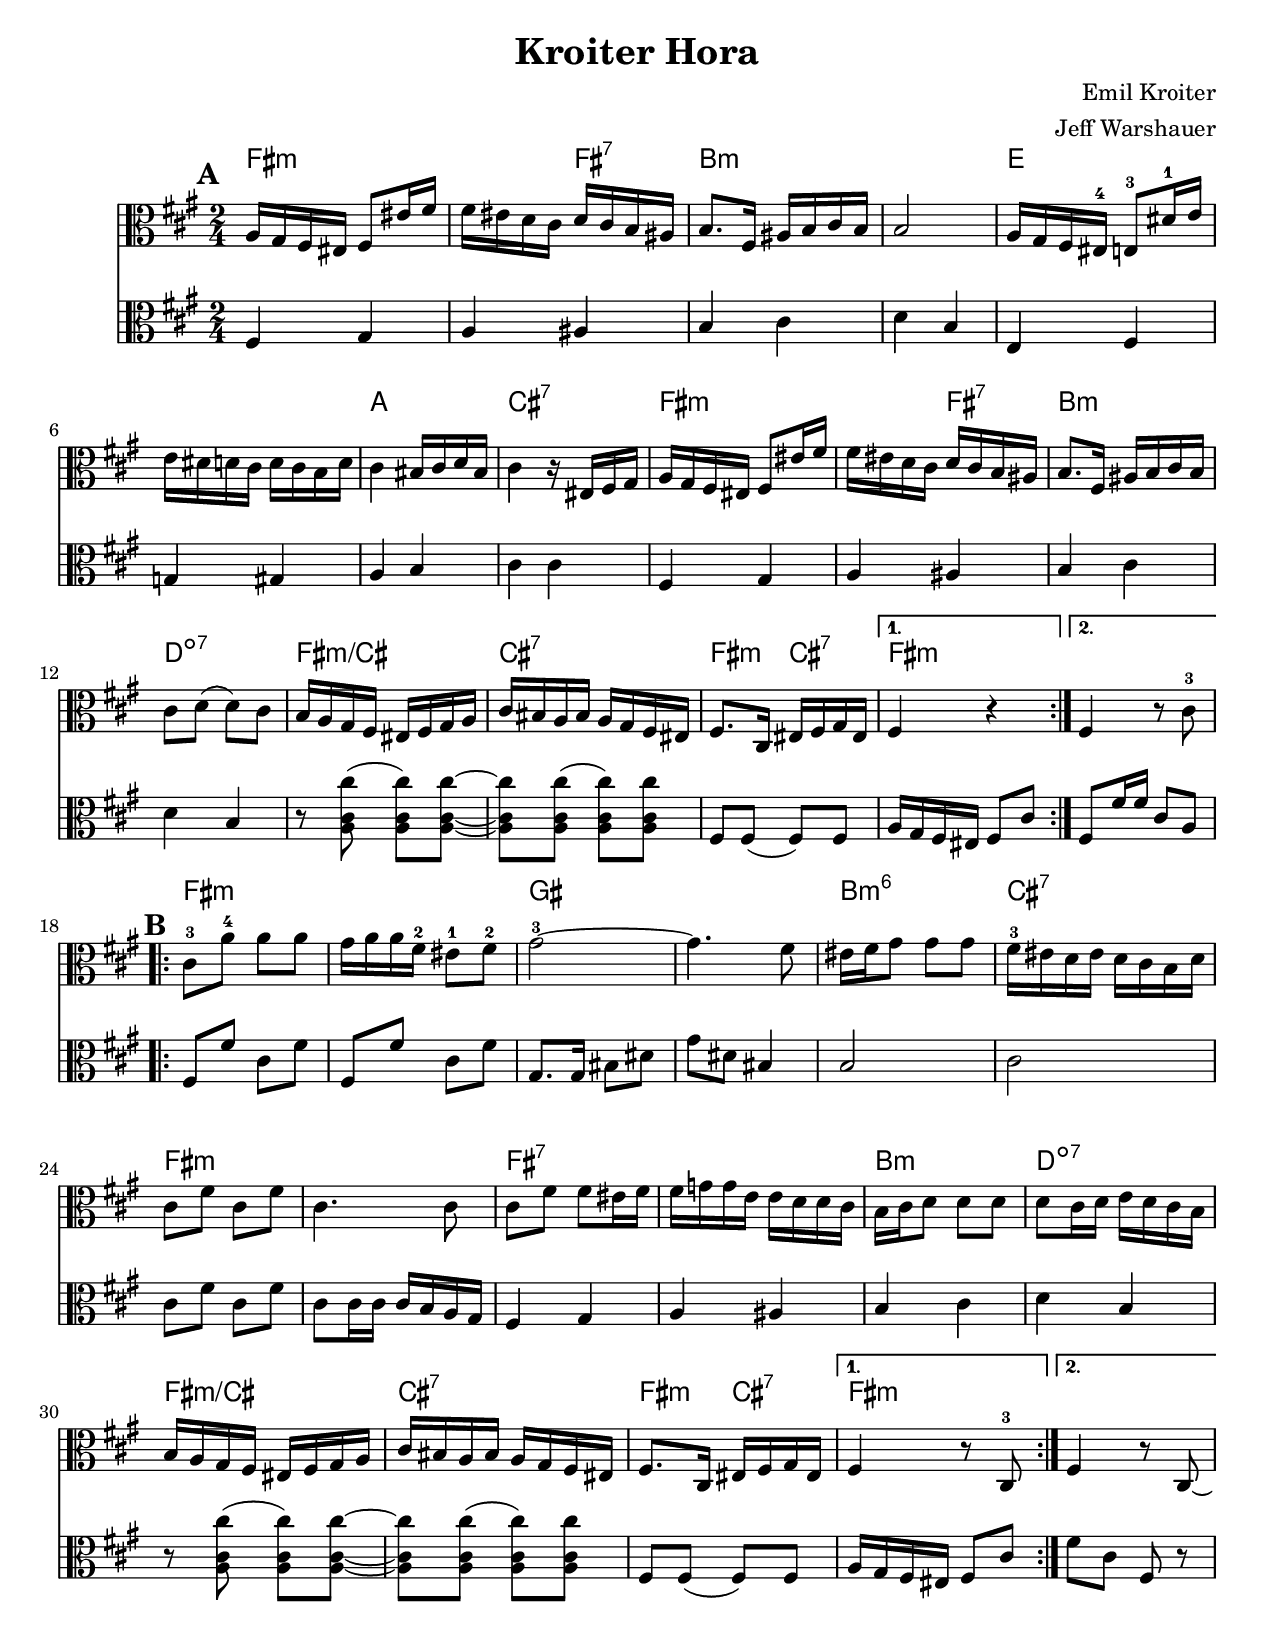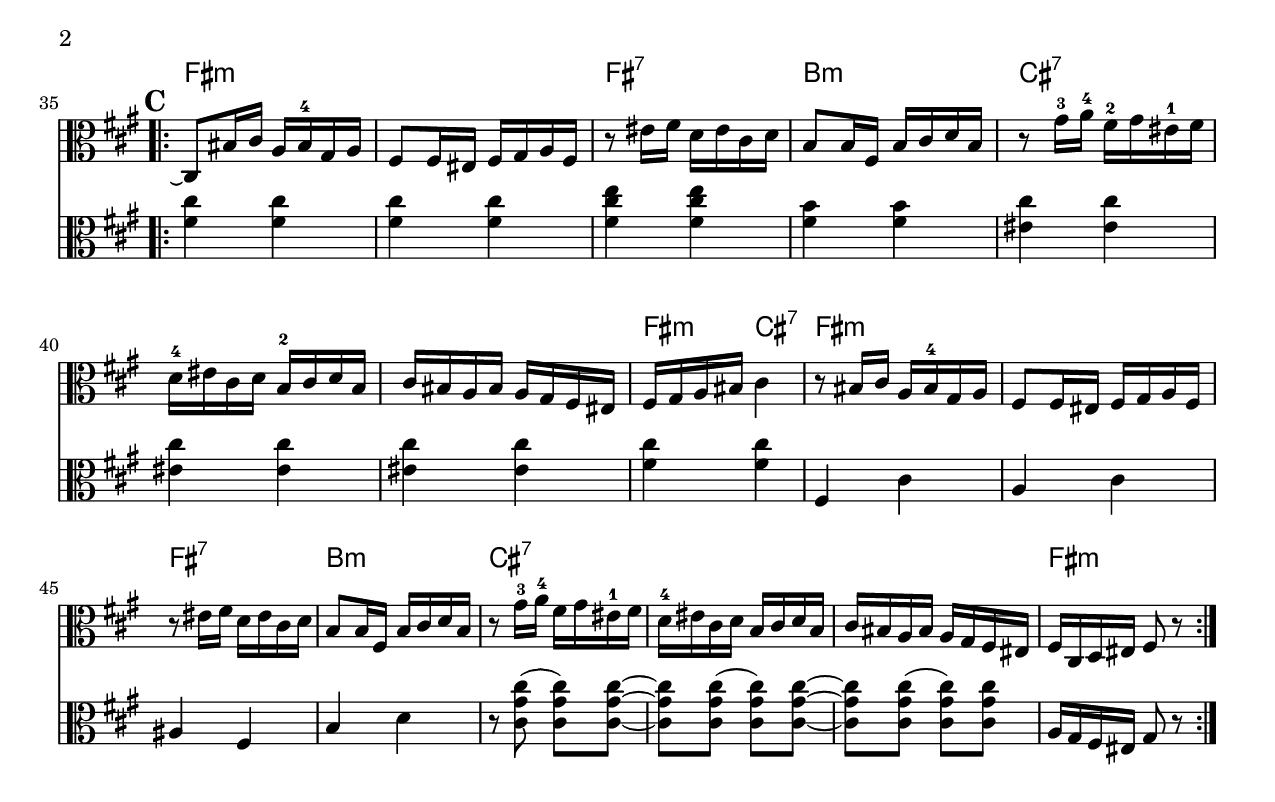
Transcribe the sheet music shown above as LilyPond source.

\version "2.18.0"
\include "english.ly"
\paper{
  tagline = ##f
  print-all-headers = ##t
  #(set-paper-size "letter")
}
date = #(strftime "%d-%m-%Y" (localtime (current-time)))

%\markup{ \italic{ " Updated " \date  }  }

%\markup{ Got something to say? }

%#################################### Melody ########################
melody =  \relative c {
  \clef alto
  \key a \minor
  \time 2/4
  \set Score.markFormatter = #format-mark-box-alphabet
  \set Score.markFormatter = #format-mark-box-alphabet

  %\partial 16*3 a16 d f   %lead in notes

  \repeat volta 2{
  \mark \default
    \mark \default
    c16 b a gs a8 gs'16 a|
    a16 gs f e f e d cs
    d8. a16 cs d e d|
    d2

    c16 b a gs-4 g8-3 fs'16-1g|
    g16 fs f e f e d f
    e4 ds16 e f ds
    e4 r16 gs, a b|

    c16 b a gs a8 gs'16 a |
    a16 gs f e f e d cs|
    d8. a16 cs d e d|
    e8 f(f)e

    d16 c b a gs a b c
    e16 ds c ds c b a gs
    a8. e16 gs a b gs

  }
  \alternative { { a4 r}{a4 r8 e'-3 } }
  \break

  \repeat volta 2{
  \mark \default
    \mark \default
    e8-3   c'-4 c c
    b16 c c a-2 gs8-1 a-2
    b2-3~|
    b4. a8

    gs16 a b8 b b
    a16-3 gs f gs f e d f
    e8 a e a
    e4. e8|

    e8 a a gs16 a
    a16 bf bf g g f f e|
    d16 e f8 f f
    f8 e16 f g f e d|

    d16 c b a gs a b c
    e16 ds c ds c b a gs
    a8. e16 gs a b gs|
  }
  \alternative { { a4 r8 e8-3 }{ a4 r8 e8~| } }
  \break

  \repeat volta 2{
  \mark \default
    \mark \default
    e8 ds'16 e c ds-4 b c|
    a8 a16 gs a b c a
    r8 gs'16 a f gs e f
    d8 d16 a d e f d|

    r8 b'16-3 c-4 a-2 b gs-1 a
    f16-4 gs e f d16-2 e f d
    e16 ds c ds c b a gs
    a16 b c ds e4|

    r8 ds16 e c ds-4 b c
    a8 a16 gs a b c a
    r8 gs'16 a f gs e f
    d8 d16 a d e f d|

    r8 b'16-3 c-4 a b gs-1 a
    f16-4 gs e f d e f d
    e16 ds c ds c b a gs
    a16 e f gs a8 r
  }
}
secund = \relative c'' {
  \clef alto
  \key a \minor
  \time 2/4
  \set Score.markFormatter = #format-mark-box-alphabet

  %\partial 16*3 a16 d f   %lead in notes

  \repeat volta 2{
  \mark \default
    a,,4  b
    c4 cs
    d4 e
    f4 d

    g,4 a
    bf4 b
    c4 d
    e4 e

    a,4  b
    c4 cs
    d4 e
    f4 d|

    r8 <e c e'>8(<e c e'>)<e c e'>~|
    <e c e'>8 <e c e'>(<e c e'>)<e c e'>|
    a,8 a(a) a
  }
  \alternative {
    {c16 b a gs a8 e' }
    {a,8 a'16 a e8 c }
  }

  \repeat volta 2{
  \mark \default
    a8 a'e a
    a, a' e a
    b,8. b16 ds8 fs|
    b8 fs ds4|

    d2
    e2
    e8 a e a
    e8 e16 e e d c b|

    a4 b
    c4 cs
    d4 e
    f4 d|

    r8 <e c e'>8(<e c e'>)<e c e'>~|
    <e c e'>8 <e c e'>(<e c e'>)<e c e'>|
    a,8 a(a) a
  }

  \alternative {
    {c16 b a gs a8 e' }
    {a8 e a, r}
  }

  \repeat volta 2{
  \mark \default
    \chordmode{
      a,4:m^3 a,4:m^3
      a,4:m^3 a,4:m^3
      a,4:7^3 a,4:7^3
      d4:m^3/a d4:m^3/a  %chord inversion
      %and remove thirds

      e4^5/gs  e4^5/gs
      e4^5/gs  e4^5/gs
      e4^5/gs  e4^5/gs
      a,4:m^3 a,4:m^3
    }
    a4 e'
    c4 e
    cs4 a
    d4 f

    r8 <e b' e>8(<e b' e>)<e b' e>~
    <e b' e>8 <e b' e>(<e b' e>)<e b' e>~
    <e b' e>8 <e b' e>(<e b' e>)<e b' e>8
    c16 b a gs b8 r
  }
}
%################################# Lyrics #####################
%\addlyrics{  }
%################################# Chords #######################
harmonies = \chordmode {
  a4*3:m
  %r4
  a4:7
  d2*2:m
  %r2
  g2*2
  %r2
  c2
  e2:7
  a4*3:m
  %r4
  a4:7
  d2:m
  f2:dim7
  a2:m/e
  e2:7
  a4:m
  e4:7
  a2:m
  a2:m
  %B part
  a2*2:m
  %r2
  b2*2
  %r2
  d2:m6
  e2:7
  a2*2:m
  %r2
  a2*2:7
  %r2
  d2:m
  f2:dim7
  a2:m/e
  e2:7
  a4:m
  e4:7
  a2*2:m
  %r2
  %C part
  a2*2:m
  %r2
  a2:7
  d2:m
  e2*3:7
  %r2*2
  a4:m
  e4:7
  a2*2:m
  %r2
  a2:7
  d2:m
  e2*3:7
  %r2*2
  a2:m

}

\score {\transpose c a
  <<
    \new ChordNames {
      \set chordChanges = ##t
      \harmonies
    }
    \new Staff  \melody
    \new Staff \secund
  >>
  \header{
    title= "Kroiter Hora"
    subtitle=""
    composer= "Emil Kroiter"
    instrument =""
    arranger= "Jeff Warshauer"
  }
  \layout{indent = 1.0\cm}
  \midi {
    \tempo 4 = 120

    % \midi { }
  }
}


%{
convert-ly (GNU LilyPond) 2.14.2 Processing `'...  Applying
conversion: 2.12.3, 2.13.0, 2.13.1, 2.13.4, 2.13.10, 2.13.16, 2.13.18,
2.13.20, 2.13.29, 2.13.31, 2.13.36, 2.13.39, 2.13.40, 2.13.42,
2.13.44, 2.13.46, 2.13.48, 2.13.51, 2.14.0
%}
